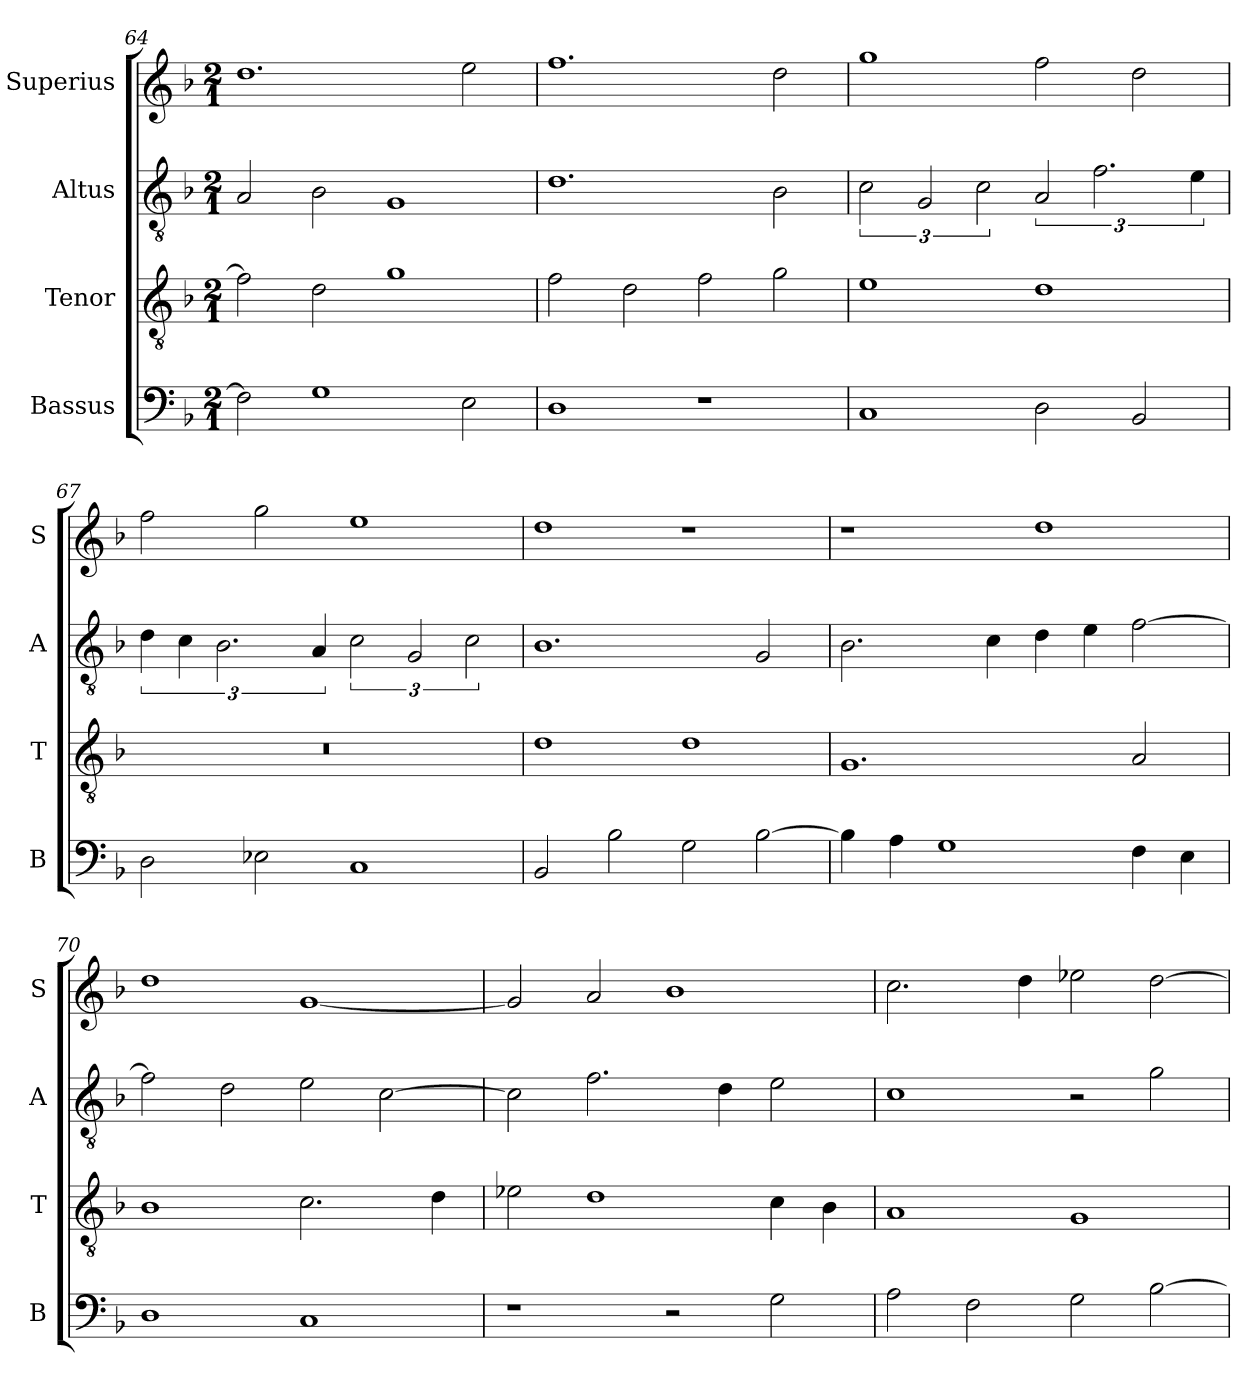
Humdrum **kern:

**kern	**kern	**kern	**kern
*part4	*part3	*part2	*part1
*staff4	*staff3	*staff2	*staff1
*I"Bassus	*I"Tenor	*I"Altus	*I"Superius
*I'B	*I'T	*I'A	*I'S
*clefF4	*clefGv2	*clefGv2	*clefG2
*k[b-]	*k[b-]	*k[b-]	*k[b-]
*M2/1	*M2/1	*M2/1	*M2/1
=64	=64	=64	=64
2F\]	2f\]	2A/	1.dd
1G	2d\	2B-\	.
.	1g	1G	.
2E\	.	.	2ee\
=65	=65	=65	=65
1D	2f\	1.d	1.ff
.	2d\	.	.
1r	2f\	.	.
.	2g\	2B-\	2dd\
=66	=66	=66	=66
1C	1e	3c\	1gg
.	.	3G/	.
.	.	3c\	.
2D\	1d	3A/	2ff\
.	.	3.f\	.
2BB-/	.	.	2dd\
.	.	6e\	.
=67	=67	=67	=67
2D\	0r	6d\	2ff\
.	.	6c\	.
.	.	3.B-\	.
2E-X\	.	.	2gg\
.	.	6A/	.
1C	.	3c\	1ee
.	.	3G/	.
.	.	3c\	.
=68	=68	=68	=68
2BB-/	1d	1.B-	1dd
2B-\	.	.	.
2G\	1d	.	1r
[2B-\	.	2G/	.
=69	=69	=69	=69
4B-\]	1.G	2.B-\	1r
4A\	.	.	.
1G	.	.	.
.	.	4c\	.
.	.	4d\	1dd
.	.	4e\	.
4F\	2A/	[2f\	.
4E\	.	.	.
=70	=70	=70	=70
1D	1B-	2f\]	1dd
.	.	2d\	.
1C	2.c\	2e\	[1g
.	.	[2c\	.
.	4d\	.	.
=71	=71	=71	=71
1r	2e-X\	2c\]	2g/]
.	1d	2.f\	2a/
2r	.	.	1b-
.	.	4d\	.
2G\	4c\	2e\	.
.	4B-\	.	.
=72	=72	=72	=72
2A\	1A	1c	2.cc\
2F\	.	.	.
.	.	.	4dd\
2G\	1G	2r	2ee-X\
[2B-\	.	2g\	[2dd\
=	=	=	=
*-	*-	*-	*-
